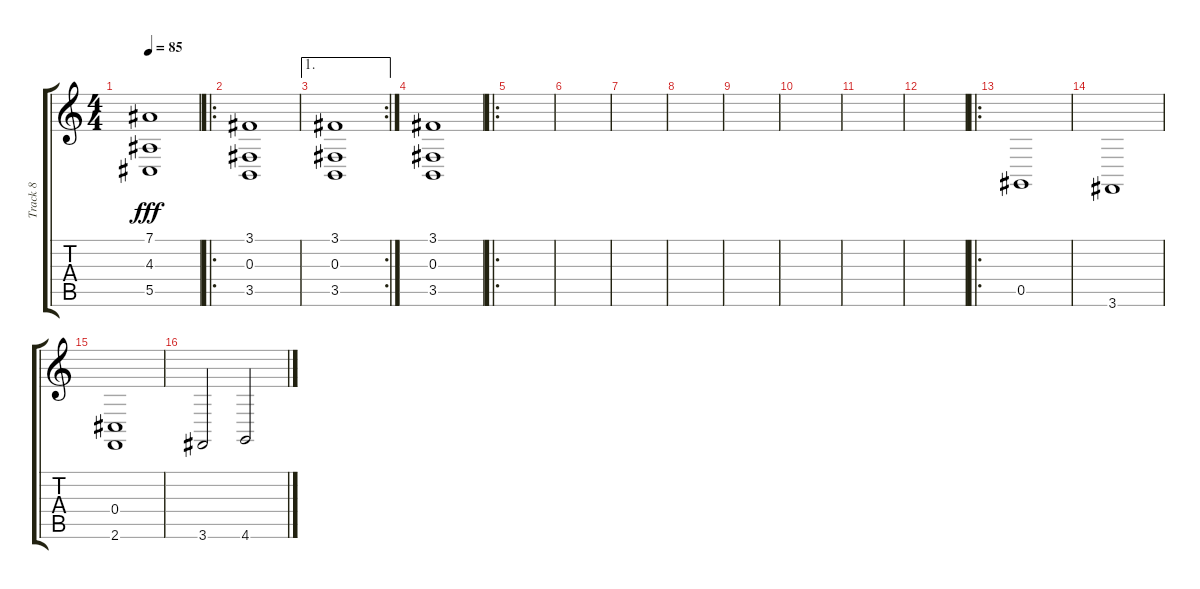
\track ("Track 8" "Track 8") {instrument stringensemble1}
\staff {score tabs}
\tuning (Eb4 Bb3 Gb3 Db3 Ab2 Eb2) {hide}
\ts (4 4)
\tempo 85
\clef g2
\ks c
(7.1 4.3 5.5).1{dy fff} |
\ro
(3.1 0.3 3.5).1 |
\ae 1
\rc 2
(3.1 0.3 3.5).1 |
(3.1 0.3 3.5).1 |
\ro
|
|
|
|
|
|
|
|
\ro
0.5.1 |
3.6.1 |
(0.4 2.6).1 |
3.6.2 4.6.2
